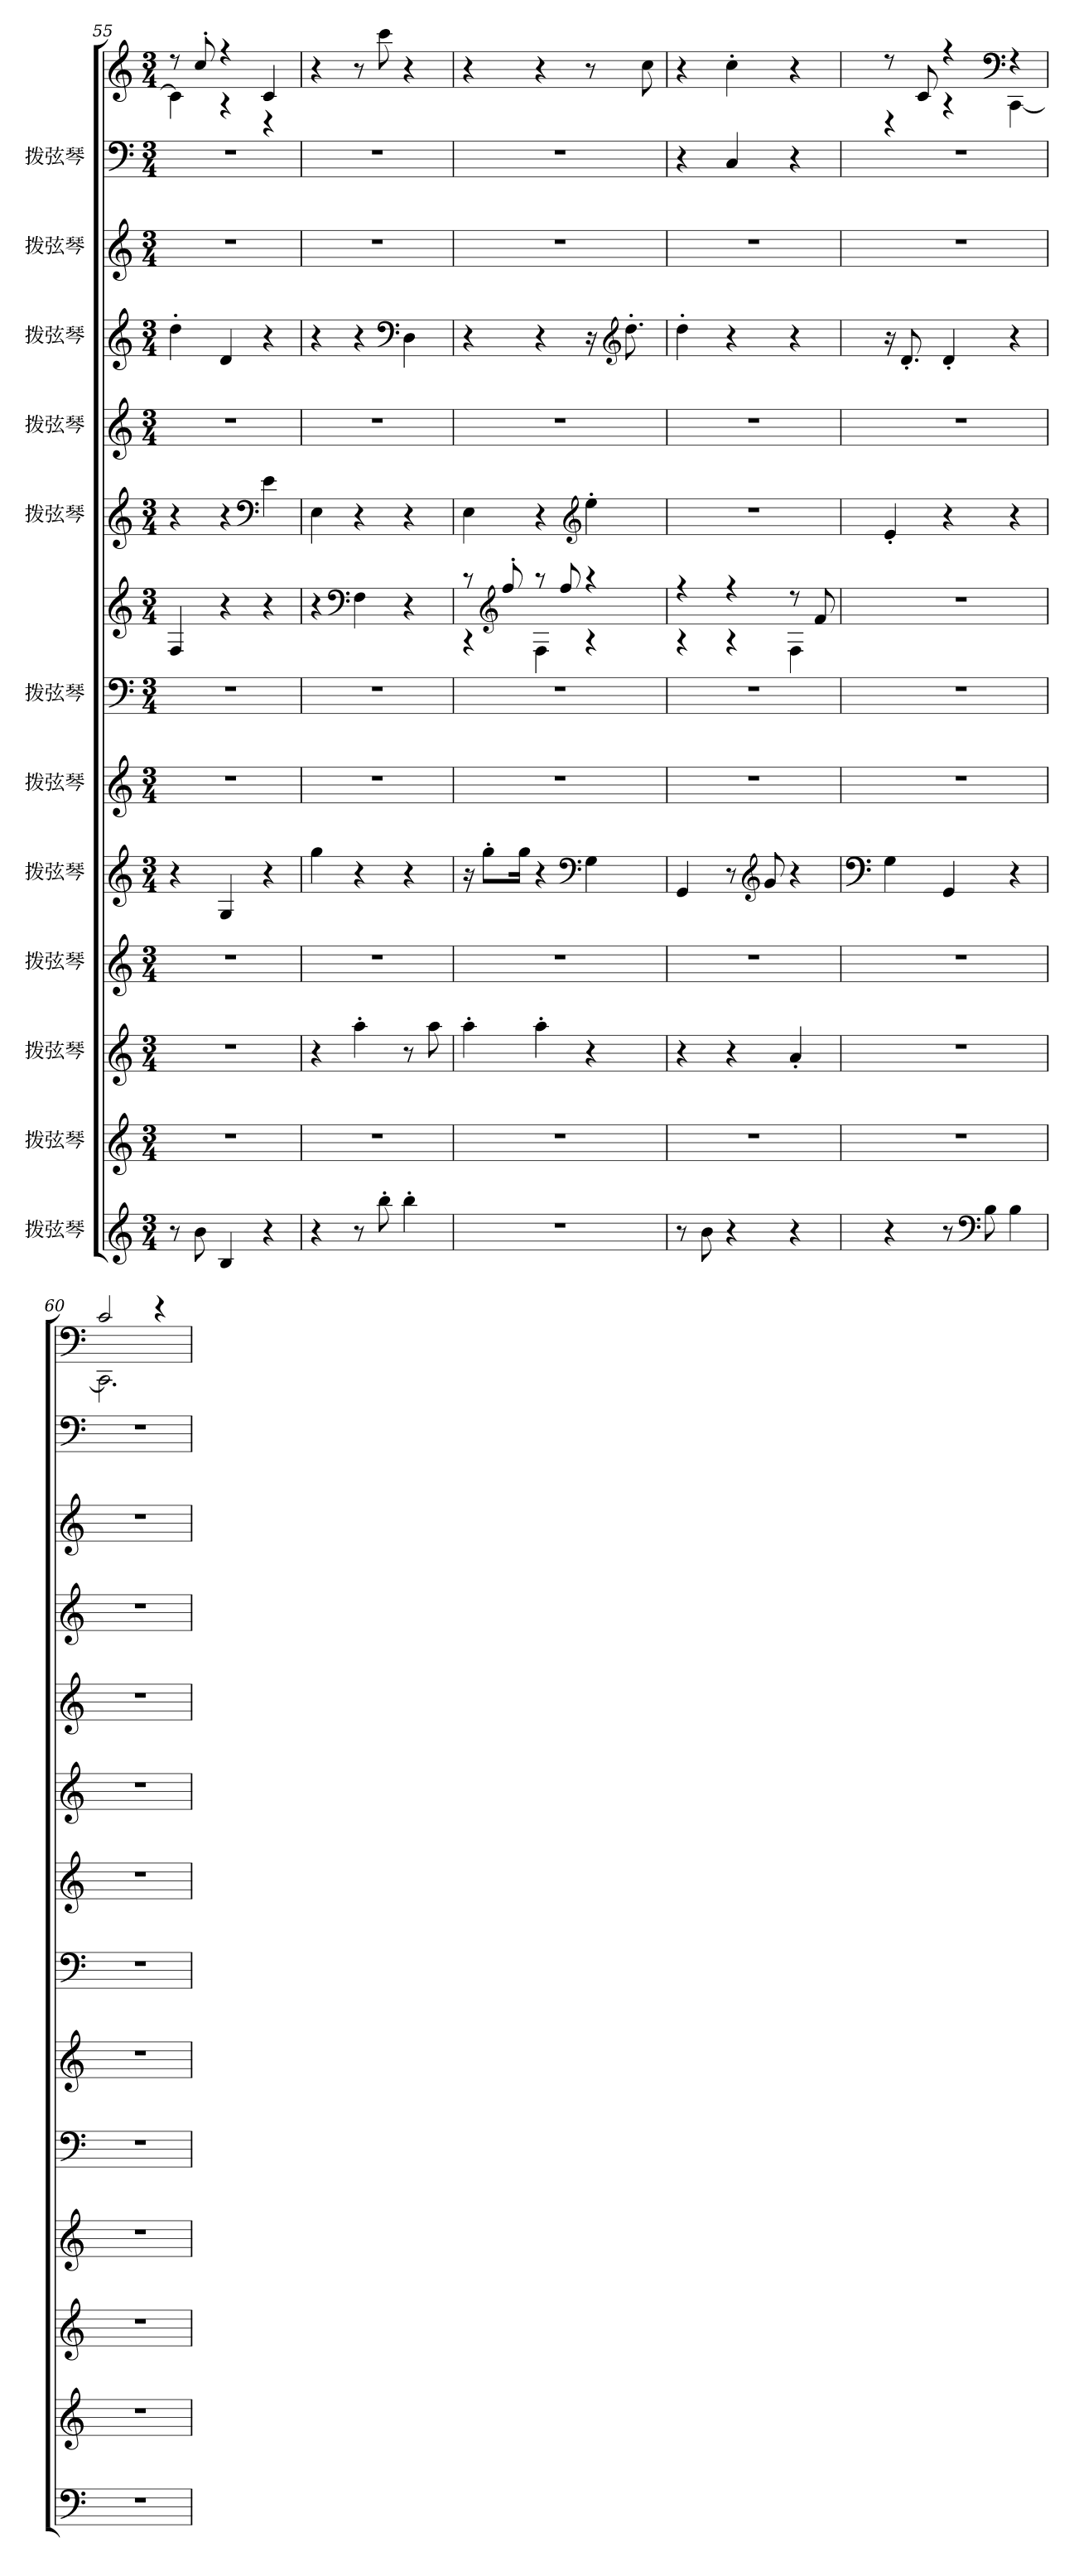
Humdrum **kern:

**kern	**kern	**kern	**kern	**kern	**kern	**kern	**kern	**kern	**kern	**kern	**kern	**kern	**kern
*part12	*part11	*part10	*part9	*part8	*part7	*part6	*part6	*part5	*part4	*part3	*part2	*part1	*part1
*staff14	*staff13	*staff12	*staff11	*staff10	*staff9	*staff8	*staff7	*staff6	*staff5	*staff4	*staff3	*staff2	*staff1
*I"拨弦琴	*I"拨弦琴	*I"拨弦琴	*I"拨弦琴	*I"拨弦琴	*I"拨弦琴	*I"拨弦琴	*	*I"拨弦琴	*I"拨弦琴	*I"拨弦琴	*I"拨弦琴	*I"拨弦琴	*
*clefG2	*clefG2	*clefG2	*clefG2	*clefG2	*clefG2	*clefF4	*clefG2	*clefG2	*clefG2	*clefG2	*clefG2	*clefF4	*clefG2
*k[]	*k[]	*k[]	*k[]	*k[]	*k[]	*k[]	*k[]	*k[]	*k[]	*k[]	*k[]	*k[]	*k[]
*M3/4	*M3/4	*M3/4	*M3/4	*M3/4	*M3/4	*M3/4	*M3/4	*M3/4	*M3/4	*M3/4	*M3/4	*M3/4	*M3/4
=55	=55	=55	=55	=55	=55	=55	=55	=55	=55	=55	=55	=55	=55
*	*	*	*	*	*	*	*	*	*	*	*	*	*^
8r	2.r	2.r	2.r	4r	2.r	2.r	4F/	4r	2.r	4dd'\	2.r	2.r	8r	4c\]
8b\	.	.	.	.	.	.	.	.	.	.	.	.	8cc'/	.
4B/	.	.	.	4G/	.	.	4r	4r	.	4d/	.	.	4r	4r
*	*	*	*	*	*	*	*	*clefF4	*	*	*	*	*	*
4r	.	.	.	4r	.	.	4r	4e\	.	4r	.	.	4c/	4r
*	*	*	*	*	*	*	*	*	*	*	*	*	*v	*v
=56	=56	=56	=56	=56	=56	=56	=56	=56	=56	=56	=56	=56	=56
4r	2.r	4r	2.r	4gg\	2.r	2.r	4r	4E\	2.r	4r	2.r	2.r	4r
*	*	*	*	*	*	*	*clefF4	*	*	*	*	*	*
8r	.	4aa'\	.	4r	.	.	4F\	4r	.	4r	.	.	8r
8bb'\	.	.	.	.	.	.	.	.	.	.	.	.	8ccc\
*	*	*	*	*	*	*	*	*	*	*clefF4	*	*	*
4bb'\	.	8r	.	4r	.	.	4r	4r	.	4D\	.	.	4r
.	.	8aa\	.	.	.	.	.	.	.	.	.	.	.
!!LO:PB:g=z
=57	=57	=57	=57	=57	=57	=57	=57	=57	=57	=57	=57	=57	=57
*	*	*	*	*	*	*	*^	*	*	*	*	*	*
2.r	2.r	4aa'\	2.r	16r	2.r	2.r	8r	4r	4E\	2.r	4r	2.r	2.r	4r
.	.	.	.	8gg'\L	.	.	.	.	.	.	.	.	.	.
*	*	*	*	*	*	*	*clefG2	*	*	*	*	*	*	*
.	.	.	.	.	.	.	8ff'/	.	.	.	.	.	.	.
.	.	.	.	16gg\Jk	.	.	.	.	.	.	.	.	.	.
.	.	4aa'\	.	4r	.	.	8r	4F\	4r	.	4r	.	.	4r
.	.	.	.	.	.	.	8ff/	.	.	.	.	.	.	.
*	*	*	*	*clefF4	*	*	*	*	*clefG2	*	*	*	*	*
.	.	4r	.	4G\	.	.	4r	4r	4ee'\	.	16r	.	.	8r
*	*	*	*	*	*	*	*	*	*	*	*clefG2	*	*	*
.	.	.	.	.	.	.	.	.	.	.	8.dd'\	.	.	.
.	.	.	.	.	.	.	.	.	.	.	.	.	.	8cc\
=58	=58	=58	=58	=58	=58	=58	=58	=58	=58	=58	=58	=58	=58	=58
8r	2.r	4r	2.r	4GG/	2.r	2.r	4r	4r	2.r	2.r	4dd'\	2.r	4r	4r
8b\	.	.	.	.	.	.	.	.	.	.	.	.	.	.
4r	.	4r	.	8r	.	.	4r	4r	.	.	4r	.	4C/	4cc'\
*	*	*	*	*clefG2	*	*	*	*	*	*	*	*	*	*
.	.	.	.	8g/	.	.	.	.	.	.	.	.	.	.
4r	.	4a'/	.	4r	.	.	8r	4F\	.	.	4r	.	4r	4r
.	.	.	.	.	.	.	8f/	.	.	.	.	.	.	.
*	*	*	*	*	*	*	*v	*v	*	*	*	*	*	*
=59	=59	=59	=59	=59	=59	=59	=59	=59	=59	=59	=59	=59	=59
*	*	*	*	*clefF4	*	*	*	*	*	*	*	*	*
*	*	*	*	*	*	*	*	*	*	*	*	*	*^
4r	2.r	2.r	2.r	4G\	2.r	2.r	2.r	4e'/	2.r	16r	2.r	2.r	8r	4r
.	.	.	.	.	.	.	.	.	.	8.d'/	.	.	.	.
.	.	.	.	.	.	.	.	.	.	.	.	.	8c/	.
8r	.	.	.	4GG/	.	.	.	4r	.	4d'/	.	.	4r	4r
*clefF4	*	*	*	*	*	*	*	*	*	*	*	*	*	*
8B\	.	.	.	.	.	.	.	.	.	.	.	.	.	.
*	*	*	*	*	*	*	*	*	*	*	*	*	*clefF4	*
4B\	.	.	.	4r	.	.	.	4r	.	4r	.	.	4r	[4CC\
=60	=60	=60	=60	=60	=60	=60	=60	=60	=60	=60	=60	=60	=60	=60
2.r	2.r	2.r	2.r	2.r	2.r	2.r	2.r	2.r	2.r	2.r	2.r	2.r	2c/	2.CC\]
.	.	.	.	.	.	.	.	.	.	.	.	.	4r	.
*	*	*	*	*	*	*	*	*	*	*	*	*	*v	*v
=	=	=	=	=	=	=	=	=	=	=	=	=	=
*-	*-	*-	*-	*-	*-	*-	*-	*-	*-	*-	*-	*-	*-
